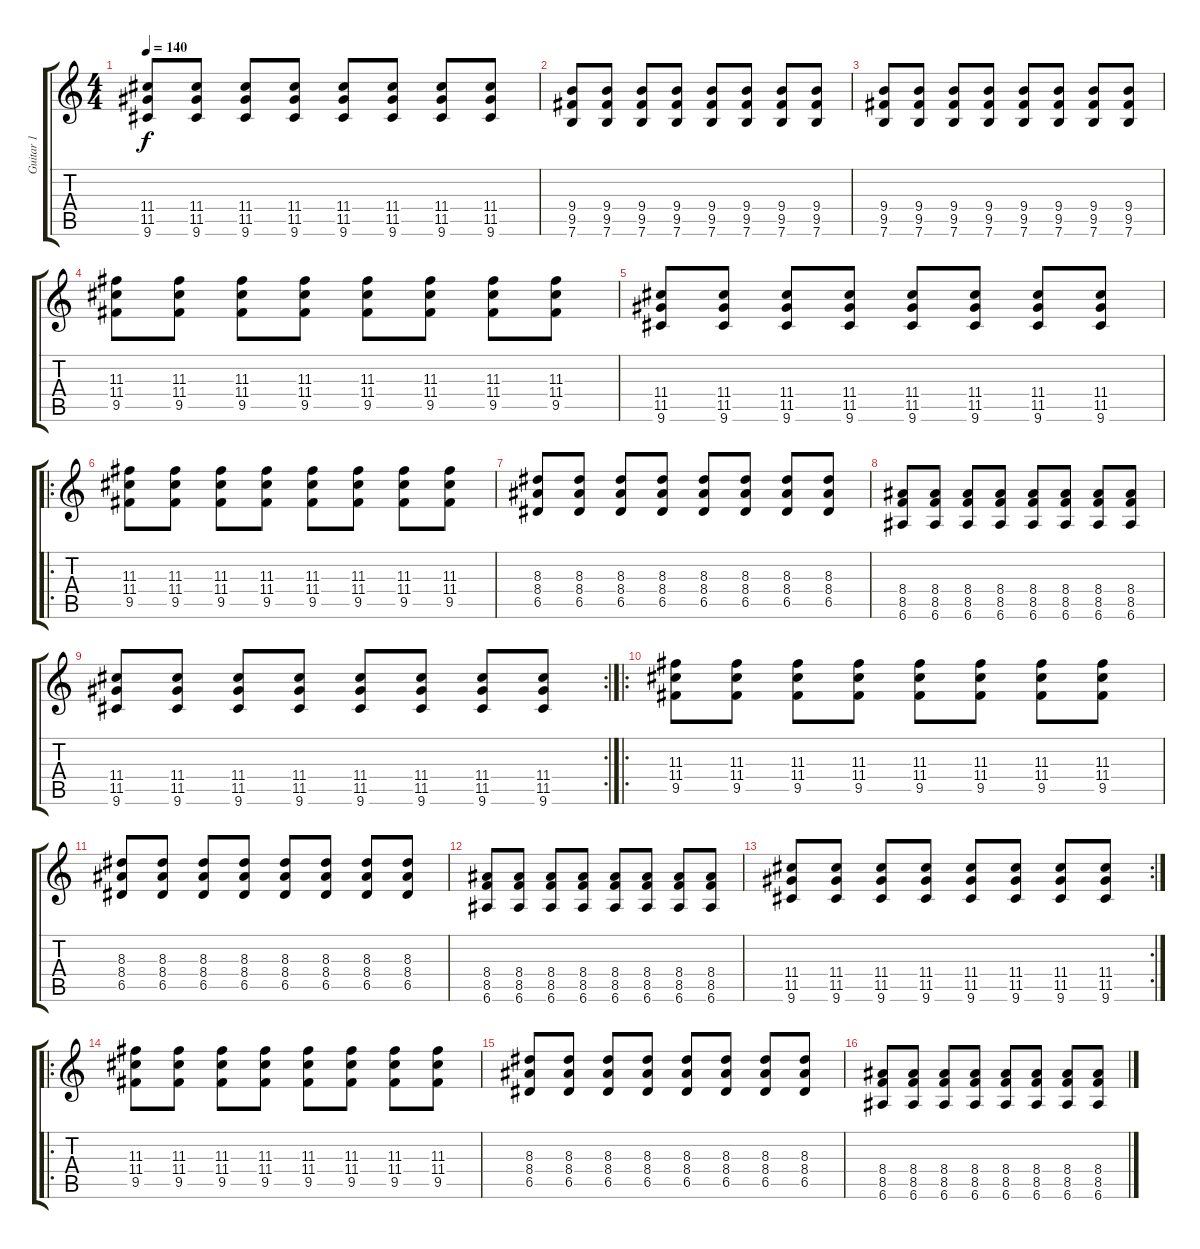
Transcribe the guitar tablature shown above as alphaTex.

\track ("Guitar 1" "Guitar 1") {instrument electricguitarclean}
\staff {score tabs}
\tuning (E4 B3 G3 D3 A2 E2) {hide}
\ts (4 4)
\tempo 140
\clef g2
\ks c
(11.4 11.5 9.6).8{dy f} (11.4 11.5 9.6).8 (11.4 11.5 9.6).8 (11.4 11.5 9.6).8 (11.4 11.5 9.6).8 (11.4 11.5 9.6).8 (11.4 11.5 9.6).8 (11.4 11.5 9.6).8 |
(9.4 9.5 7.6).8{instrument distortionguitar} (9.4 9.5 7.6).8 (9.4 9.5 7.6).8 (9.4 9.5 7.6).8 (9.4 9.5 7.6).8 (9.4 9.5 7.6).8 (9.4 9.5 7.6).8 (9.4 9.5 7.6).8 |
(9.4 9.5 7.6).8 (9.4 9.5 7.6).8 (9.4 9.5 7.6).8 (9.4 9.5 7.6).8 (9.4 9.5 7.6).8 (9.4 9.5 7.6).8 (9.4 9.5 7.6).8 (9.4 9.5 7.6).8 |
(11.3 11.4 9.5).8 (11.3 11.4 9.5).8 (11.3 11.4 9.5).8 (11.3 11.4 9.5).8 (11.3 11.4 9.5).8 (11.3 11.4 9.5).8 (11.3 11.4 9.5).8 (11.3 11.4 9.5).8 |
(11.4 11.5 9.6).8 (11.4 11.5 9.6).8 (11.4 11.5 9.6).8 (11.4 11.5 9.6).8 (11.4 11.5 9.6).8 (11.4 11.5 9.6).8 (11.4 11.5 9.6).8 (11.4 11.5 9.6).8 |
\ro
(11.3 11.4 9.5).8 (11.3 11.4 9.5).8 (11.3 11.4 9.5).8 (11.3 11.4 9.5).8 (11.3 11.4 9.5).8 (11.3 11.4 9.5).8 (11.3 11.4 9.5).8 (11.3 11.4 9.5).8 |
(8.3 8.4 6.5).8 (8.3 8.4 6.5).8 (8.3 8.4 6.5).8 (8.3 8.4 6.5).8 (8.3 8.4 6.5).8 (8.3 8.4 6.5).8 (8.3 8.4 6.5).8 (8.3 8.4 6.5).8 |
(8.4 8.5 6.6).8 (8.4 8.5 6.6).8 (8.4 8.5 6.6).8 (8.4 8.5 6.6).8 (8.4 8.5 6.6).8 (8.4 8.5 6.6).8 (8.4 8.5 6.6).8 (8.4 8.5 6.6).8 |
\rc 2
(11.4 11.5 9.6).8 (11.4 11.5 9.6).8 (11.4 11.5 9.6).8 (11.4 11.5 9.6).8 (11.4 11.5 9.6).8 (11.4 11.5 9.6).8 (11.4 11.5 9.6).8 (11.4 11.5 9.6).8 |
\ro
(11.3 11.4 9.5).8 (11.3 11.4 9.5).8 (11.3 11.4 9.5).8 (11.3 11.4 9.5).8 (11.3 11.4 9.5).8 (11.3 11.4 9.5).8 (11.3 11.4 9.5).8 (11.3 11.4 9.5).8 |
(8.3 8.4 6.5).8 (8.3 8.4 6.5).8 (8.3 8.4 6.5).8 (8.3 8.4 6.5).8 (8.3 8.4 6.5).8 (8.3 8.4 6.5).8 (8.3 8.4 6.5).8 (8.3 8.4 6.5).8 |
(8.4 8.5 6.6).8 (8.4 8.5 6.6).8 (8.4 8.5 6.6).8 (8.4 8.5 6.6).8 (8.4 8.5 6.6).8 (8.4 8.5 6.6).8 (8.4 8.5 6.6).8 (8.4 8.5 6.6).8 |
\rc 2
(11.4 11.5 9.6).8 (11.4 11.5 9.6).8 (11.4 11.5 9.6).8 (11.4 11.5 9.6).8 (11.4 11.5 9.6).8 (11.4 11.5 9.6).8 (11.4 11.5 9.6).8 (11.4 11.5 9.6).8 |
\ro
(11.3 11.4 9.5).8 (11.3 11.4 9.5).8 (11.3 11.4 9.5).8 (11.3 11.4 9.5).8 (11.3 11.4 9.5).8 (11.3 11.4 9.5).8 (11.3 11.4 9.5).8 (11.3 11.4 9.5).8 |
(8.3 8.4 6.5).8 (8.3 8.4 6.5).8 (8.3 8.4 6.5).8 (8.3 8.4 6.5).8 (8.3 8.4 6.5).8 (8.3 8.4 6.5).8 (8.3 8.4 6.5).8 (8.3 8.4 6.5).8 |
(8.4 8.5 6.6).8 (8.4 8.5 6.6).8 (8.4 8.5 6.6).8 (8.4 8.5 6.6).8 (8.4 8.5 6.6).8 (8.4 8.5 6.6).8 (8.4 8.5 6.6).8 (8.4 8.5 6.6).8
